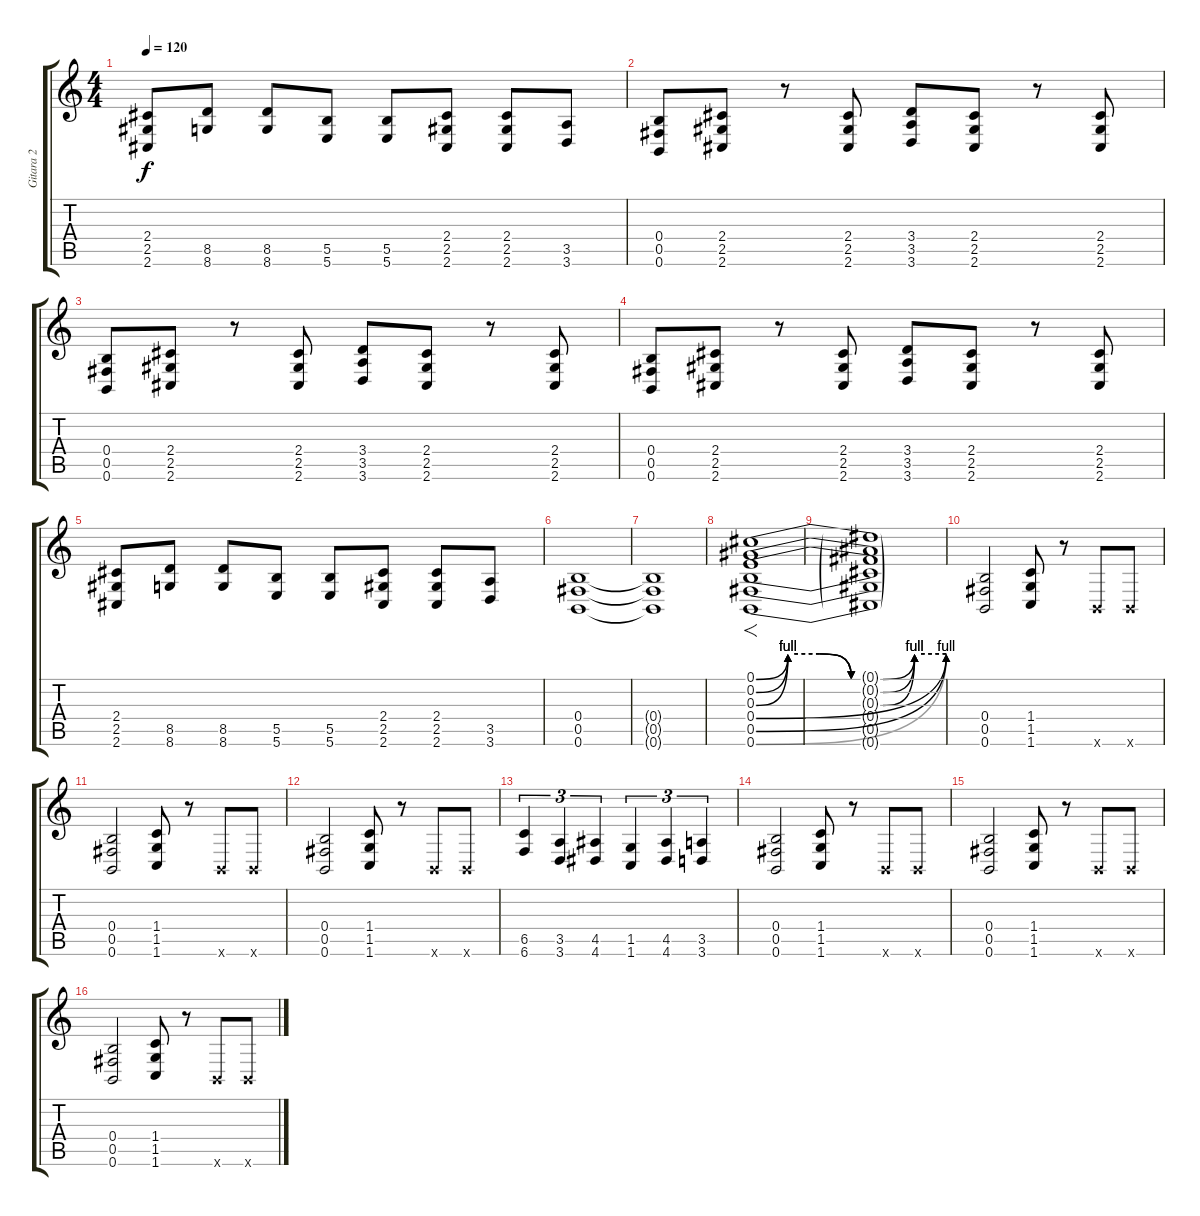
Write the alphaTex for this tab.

\track ("Gitara 2" "Gitara 2") {instrument overdrivenguitar}
\staff {score tabs}
\tuning (Db4 Ab3 E3 B2 Gb2 B1) {hide}
\ts (4 4)
\tempo 120
\clef g2
\ks c
(2.4 2.5 2.6).8{dy f} (8.5 8.6).8 (8.5 8.6).8 (5.5 5.6).8 (5.5 5.6).8 (2.4 2.5 2.6).8 (2.4 2.5 2.6).8 (3.5 3.6).8 |
(0.4 0.5 0.6).8 (2.4 2.5 2.6).8 r.8 (2.4 2.5 2.6).8 (3.4 3.5 3.6).8 (2.4 2.5 2.6).8 r.8 (2.4 2.5 2.6).8 |
(0.4 0.5 0.6).8 (2.4 2.5 2.6).8 r.8 (2.4 2.5 2.6).8 (3.4 3.5 3.6).8 (2.4 2.5 2.6).8 r.8 (2.4 2.5 2.6).8 |
(0.4 0.5 0.6).8 (2.4 2.5 2.6).8 r.8 (2.4 2.5 2.6).8 (3.4 3.5 3.6).8 (2.4 2.5 2.6).8 r.8 (2.4 2.5 2.6).8 |
(2.4 2.5 2.6).8 (8.5 8.6).8 (8.5 8.6).8 (5.5 5.6).8 (5.5 5.6).8 (2.4 2.5 2.6).8 (2.4 2.5 2.6).8 (3.5 3.6).8 |
(0.4 0.5 0.6).1 |
(0.4{t} 0.5{t} 0.6{t}).1 |
(0.1{be (custom 0 0 10 4 20 4 30 0 40 0 50 4 60 4)} 0.2{be (custom 0 0 10 4 20 4 30 0 40 0 50 4 60 4)} 0.3{be (custom 0 0 10 4 20 4 30 0 40 0 50 4 60 4)} 0.4{be (bend 0 0 60 4)} 0.5{be (bend 0 0 60 4)} 0.6{be (bend 0 0 60 4)}).1{f} |
(0.1{t} 0.2{t} 0.3{t} 0.4{t} 0.5{t} 0.6{t}).1 |
(0.4 0.5 0.6).2 (1.4 1.5 1.6).8 r.8 0.6{x}.8 0.6{x}.8 |
(0.4 0.5 0.6).2 (1.4 1.5 1.6).8 r.8 0.6{x}.8 0.6{x}.8 |
(0.4 0.5 0.6).2 (1.4 1.5 1.6).8 r.8 0.6{x}.8 0.6{x}.8 |
(6.5 6.6).4{tu (3 2)} (3.5 3.6).4{tu (3 2)} (4.5 4.6).4{tu (3 2)} (1.5 1.6).4{tu (3 2)} (4.5 4.6).4{tu (3 2)} (3.5 3.6).4{tu (3 2)} |
(0.4 0.5 0.6).2 (1.4 1.5 1.6).8 r.8 0.6{x}.8 0.6{x}.8 |
(0.4 0.5 0.6).2 (1.4 1.5 1.6).8 r.8 0.6{x}.8 0.6{x}.8 |
(0.4 0.5 0.6).2 (1.4 1.5 1.6).8 r.8 0.6{x}.8 0.6{x}.8
